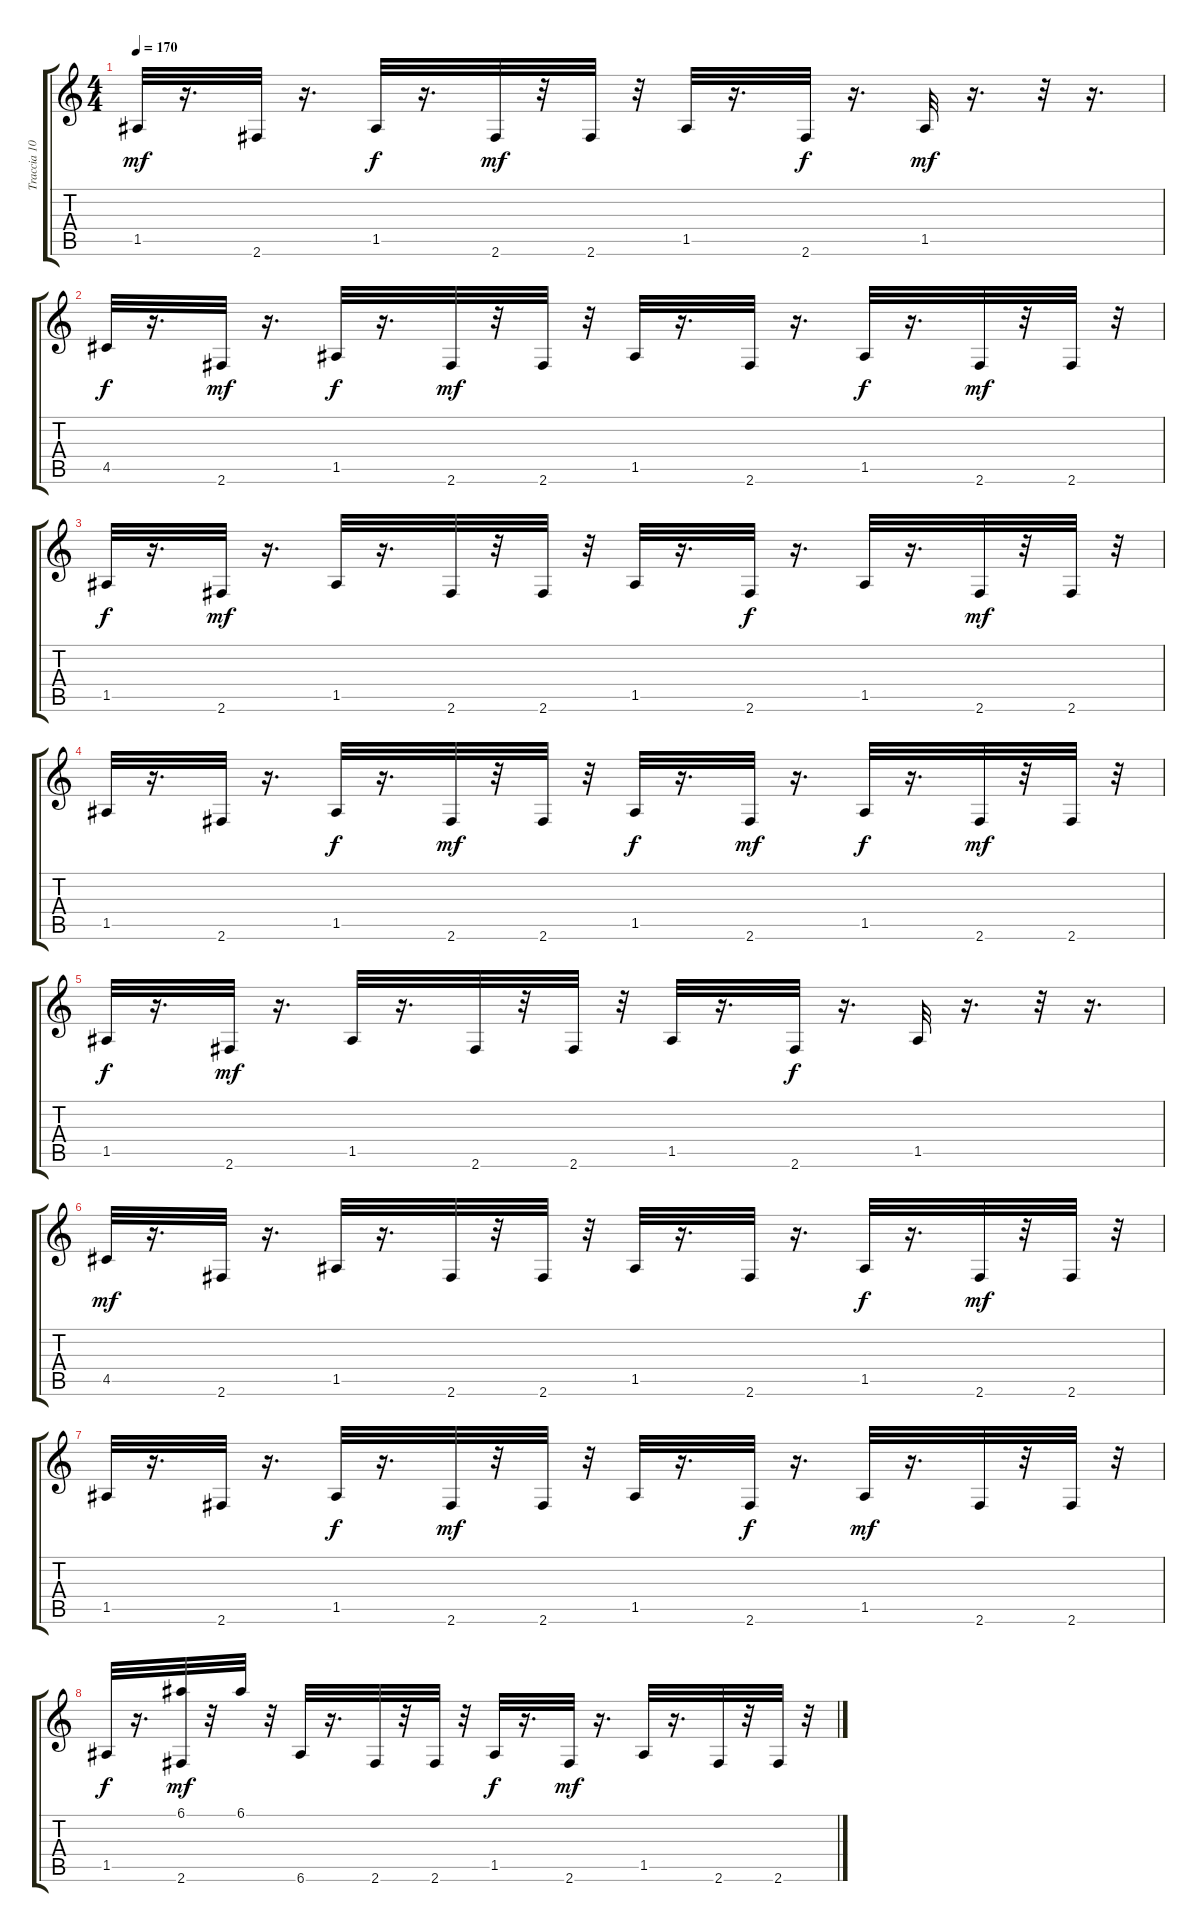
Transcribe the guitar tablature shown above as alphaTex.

\track ("Traccia 10" "Traccia 10") {instrument acousticguitarsteel}
\staff {score tabs}
\tuning (E4 B3 G3 D3 A2 E2) {hide}
\ts (4 4)
\tempo 170
\clef g2
\ks c
1.5.32{dy mf} r.16{d} 2.6.32 r.16{d} 1.5.32{dy f} r.16{d} 2.6.32{dy mf} r.32 2.6.32 r.32 1.5.32 r.16{d} 2.6.32{dy f} r.16{d} 1.5.32{dy mf} r.16{d} r.32 r.16{d} |
4.5.32{dy f} r.16{d} 2.6.32{dy mf} r.16{d} 1.5.32{dy f} r.16{d} 2.6.32{dy mf} r.32 2.6.32 r.32 1.5.32 r.16{d} 2.6.32 r.16{d} 1.5.32{dy f} r.16{d} 2.6.32{dy mf} r.32 2.6.32 r.32 |
1.5.32{dy f} r.16{d} 2.6.32{dy mf} r.16{d} 1.5.32 r.16{d} 2.6.32 r.32 2.6.32 r.32 1.5.32 r.16{d} 2.6.32{dy f} r.16{d} 1.5.32 r.16{d} 2.6.32{dy mf} r.32 2.6.32 r.32 |
1.5.32 r.16{d} 2.6.32 r.16{d} 1.5.32{dy f} r.16{d} 2.6.32{dy mf} r.32 2.6.32 r.32 1.5.32{dy f} r.16{d} 2.6.32{dy mf} r.16{d} 1.5.32{dy f} r.16{d} 2.6.32{dy mf} r.32 2.6.32 r.32 |
1.5.32{dy f} r.16{d} 2.6.32{dy mf} r.16{d} 1.5.32 r.16{d} 2.6.32 r.32 2.6.32 r.32 1.5.32 r.16{d} 2.6.32{dy f} r.16{d} 1.5.32 r.16{d} r.32 r.16{d} |
4.5.32{dy mf} r.16{d} 2.6.32 r.16{d} 1.5.32 r.16{d} 2.6.32 r.32 2.6.32 r.32 1.5.32 r.16{d} 2.6.32 r.16{d} 1.5.32{dy f} r.16{d} 2.6.32{dy mf} r.32 2.6.32 r.32 |
1.5.32 r.16{d} 2.6.32 r.16{d} 1.5.32{dy f} r.16{d} 2.6.32{dy mf} r.32 2.6.32 r.32 1.5.32 r.16{d} 2.6.32{dy f} r.16{d} 1.5.32{dy mf} r.16{d} 2.6.32 r.32 2.6.32 r.32 |
1.5.32{dy f} r.16{d} (6.1 2.6).32{dy mf} r.32 6.1.32 r.32 6.6.32 r.16{d} 2.6.32 r.32 2.6.32 r.32 1.5.32{dy f} r.16{d} 2.6.32{dy mf} r.16{d} 1.5.32 r.16{d} 2.6.32 r.32 2.6.32 r.32
